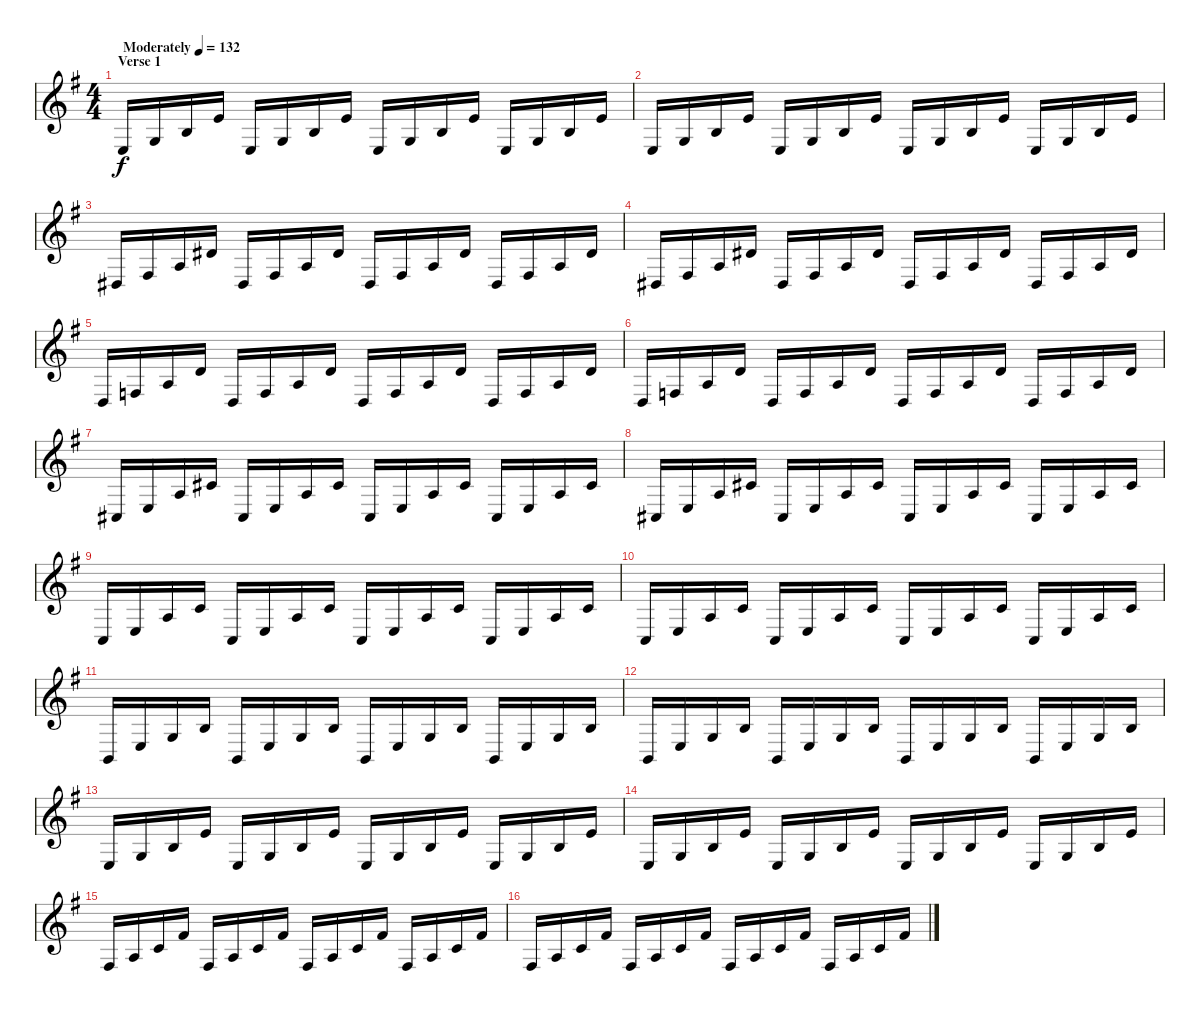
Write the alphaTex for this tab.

\track "" {instrument lead2sawtooth}
\staff {score}
\tuning (E4 B3 G3 D3 A2 E2 B1) {hide}
\ts (4 4)
\section ("" "Verse 1")
\tempo (132 "Moderately")
\clef g2
\ks eminor
0.6.16{ot 8vb dy f instrument lead2sawtooth} 3.6.16{ot 8vb} 2.5.16{ot 8vb} 2.4.16{ot 8vb} 0.6.16{ot 8vb} 3.6.16{ot 8vb} 2.5.16{ot 8vb} 2.4.16{ot 8vb} 0.6.16{ot 8vb} 3.6.16{ot 8vb} 2.5.16{ot 8vb} 2.4.16{ot 8vb} 0.6.16{ot 8vb} 3.6.16{ot 8vb} 2.5.16{ot 8vb} 2.4.16{ot 8vb} |
0.6.16{ot 8vb} 3.6.16{ot 8vb} 2.5.16{ot 8vb} 2.4.16{ot 8vb} 0.6.16{ot 8vb} 3.6.16{ot 8vb} 2.5.16{ot 8vb} 2.4.16{ot 8vb} 0.6.16{ot 8vb} 3.6.16{ot 8vb} 2.5.16{ot 8vb} 2.4.16{ot 8vb} 0.6.16{ot 8vb} 3.6.16{ot 8vb} 2.5.16{ot 8vb} 2.4.16{ot 8vb} |
4.7.16{ot 8vb} 7.7.16{ot 8vb} 0.5.16{ot 8vb} 1.4.16{ot 8vb} 4.7.16{ot 8vb} 7.7.16{ot 8vb} 0.5.16{ot 8vb} 1.4.16{ot 8vb} 4.7.16{ot 8vb} 7.7.16{ot 8vb} 0.5.16{ot 8vb} 1.4.16{ot 8vb} 4.7.16{ot 8vb} 7.7.16{ot 8vb} 0.5.16{ot 8vb} 1.4.16{ot 8vb} |
4.7.16{ot 8vb} 7.7.16{ot 8vb} 0.5.16{ot 8vb} 1.4.16{ot 8vb} 4.7.16{ot 8vb} 7.7.16{ot 8vb} 0.5.16{ot 8vb} 1.4.16{ot 8vb} 4.7.16{ot 8vb} 7.7.16{ot 8vb} 0.5.16{ot 8vb} 1.4.16{ot 8vb} 4.7.16{ot 8vb} 7.7.16{ot 8vb} 0.5.16{ot 8vb} 1.4.16{ot 8vb} |
3.7.16{ot 8vb} 1.6.16{ot 8vb} 0.5.16{ot 8vb} 0.4.16{ot 8vb} 3.7.16{ot 8vb} 1.6.16{ot 8vb} 0.5.16{ot 8vb} 0.4.16{ot 8vb} 3.7.16{ot 8vb} 1.6.16{ot 8vb} 0.5.16{ot 8vb} 0.4.16{ot 8vb} 3.7.16{ot 8vb} 1.6.16{ot 8vb} 0.5.16{ot 8vb} 0.4.16{ot 8vb} |
3.7.16{ot 8vb} 1.6.16{ot 8vb} 0.5.16{ot 8vb} 0.4.16{ot 8vb} 3.7.16{ot 8vb} 1.6.16{ot 8vb} 0.5.16{ot 8vb} 0.4.16{ot 8vb} 3.7.16{ot 8vb} 1.6.16{ot 8vb} 0.5.16{ot 8vb} 0.4.16{ot 8vb} 3.7.16{ot 8vb} 1.6.16{ot 8vb} 0.5.16{ot 8vb} 0.4.16{ot 8vb} |
2.7.16{ot 8vb} 0.6.16{ot 8vb} 0.5.16{ot 8vb} 4.5.16{ot 8vb} 2.7.16{ot 8vb} 0.6.16{ot 8vb} 0.5.16{ot 8vb} 4.5.16{ot 8vb} 2.7.16{ot 8vb} 0.6.16{ot 8vb} 0.5.16{ot 8vb} 4.5.16{ot 8vb} 2.7.16{ot 8vb} 0.6.16{ot 8vb} 0.5.16{ot 8vb} 4.5.16{ot 8vb} |
2.7.16{ot 8vb} 0.6.16{ot 8vb} 0.5.16{ot 8vb} 4.5.16{ot 8vb} 2.7.16{ot 8vb} 0.6.16{ot 8vb} 0.5.16{ot 8vb} 4.5.16{ot 8vb} 2.7.16{ot 8vb} 0.6.16{ot 8vb} 0.5.16{ot 8vb} 4.5.16{ot 8vb} 2.7.16{ot 8vb} 0.6.16{ot 8vb} 0.5.16{ot 8vb} 4.5.16{ot 8vb} |
1.7.16{ot 8vb} 0.6.16{ot 8vb} 0.5.16{ot 8vb} 3.5.16{ot 8vb} 1.7.16{ot 8vb} 0.6.16{ot 8vb} 0.5.16{ot 8vb} 3.5.16{ot 8vb} 1.7.16{ot 8vb} 0.6.16{ot 8vb} 0.5.16{ot 8vb} 3.5.16{ot 8vb} 1.7.16{ot 8vb} 0.6.16{ot 8vb} 0.5.16{ot 8vb} 3.5.16{ot 8vb} |
1.7.16{ot 8vb} 0.6.16{ot 8vb} 0.5.16{ot 8vb} 3.5.16{ot 8vb} 1.7.16{ot 8vb} 0.6.16{ot 8vb} 0.5.16{ot 8vb} 3.5.16{ot 8vb} 1.7.16{ot 8vb} 0.6.16{ot 8vb} 0.5.16{ot 8vb} 3.5.16{ot 8vb} 1.7.16{ot 8vb} 0.6.16{ot 8vb} 0.5.16{ot 8vb} 3.5.16{ot 8vb} |
0.7.16{ot 8vb} 0.6.16{ot 8vb} 3.6.16{ot 8vb} 2.5.16{ot 8vb} 0.7.16{ot 8vb} 0.6.16{ot 8vb} 3.6.16{ot 8vb} 2.5.16{ot 8vb} 0.7.16{ot 8vb} 0.6.16{ot 8vb} 3.6.16{ot 8vb} 2.5.16{ot 8vb} 0.7.16{ot 8vb} 0.6.16{ot 8vb} 3.6.16{ot 8vb} 2.5.16{ot 8vb} |
0.7.16{ot 8vb} 0.6.16{ot 8vb} 3.6.16{ot 8vb} 2.5.16{ot 8vb} 0.7.16{ot 8vb} 0.6.16{ot 8vb} 3.6.16{ot 8vb} 2.5.16{ot 8vb} 0.7.16{ot 8vb} 0.6.16{ot 8vb} 3.6.16{ot 8vb} 2.5.16{ot 8vb} 0.7.16{ot 8vb} 0.6.16{ot 8vb} 3.6.16{ot 8vb} 2.5.16{ot 8vb} |
0.6.16{ot 8vb} 3.6.16{ot 8vb} 2.5.16{ot 8vb} 2.4.16{ot 8vb} 0.6.16{ot 8vb} 3.6.16{ot 8vb} 2.5.16{ot 8vb} 2.4.16{ot 8vb} 0.6.16{ot 8vb} 3.6.16{ot 8vb} 2.5.16{ot 8vb} 2.4.16{ot 8vb} 0.6.16{ot 8vb} 3.6.16{ot 8vb} 2.5.16{ot 8vb} 2.4.16{ot 8vb} |
0.6.16{ot 8vb} 3.6.16{ot 8vb} 2.5.16{ot 8vb} 2.4.16{ot 8vb} 0.6.16{ot 8vb} 3.6.16{ot 8vb} 2.5.16{ot 8vb} 2.4.16{ot 8vb} 0.6.16{ot 8vb} 3.6.16{ot 8vb} 2.5.16{ot 8vb} 2.4.16{ot 8vb} 0.6.16{ot 8vb} 3.6.16{ot 8vb} 2.5.16{ot 8vb} 2.4.16{ot 8vb} |
2.6.16{ot 8vb} 0.5.16{ot 8vb} 3.5.16{ot 8vb} 4.4.16{ot 8vb} 2.6.16{ot 8vb} 0.5.16{ot 8vb} 3.5.16{ot 8vb} 4.4.16{ot 8vb} 2.6.16{ot 8vb} 0.5.16{ot 8vb} 3.5.16{ot 8vb} 4.4.16{ot 8vb} 2.6.16{ot 8vb} 0.5.16{ot 8vb} 3.5.16{ot 8vb} 4.4.16{ot 8vb} |
2.6.16{ot 8vb} 0.5.16{ot 8vb} 3.5.16{ot 8vb} 4.4.16{ot 8vb} 2.6.16{ot 8vb} 0.5.16{ot 8vb} 3.5.16{ot 8vb} 4.4.16{ot 8vb} 2.6.16{ot 8vb} 0.5.16{ot 8vb} 3.5.16{ot 8vb} 4.4.16{ot 8vb} 2.6.16{ot 8vb} 0.5.16{ot 8vb} 3.5.16{ot 8vb} 4.4.16{ot 8vb}
